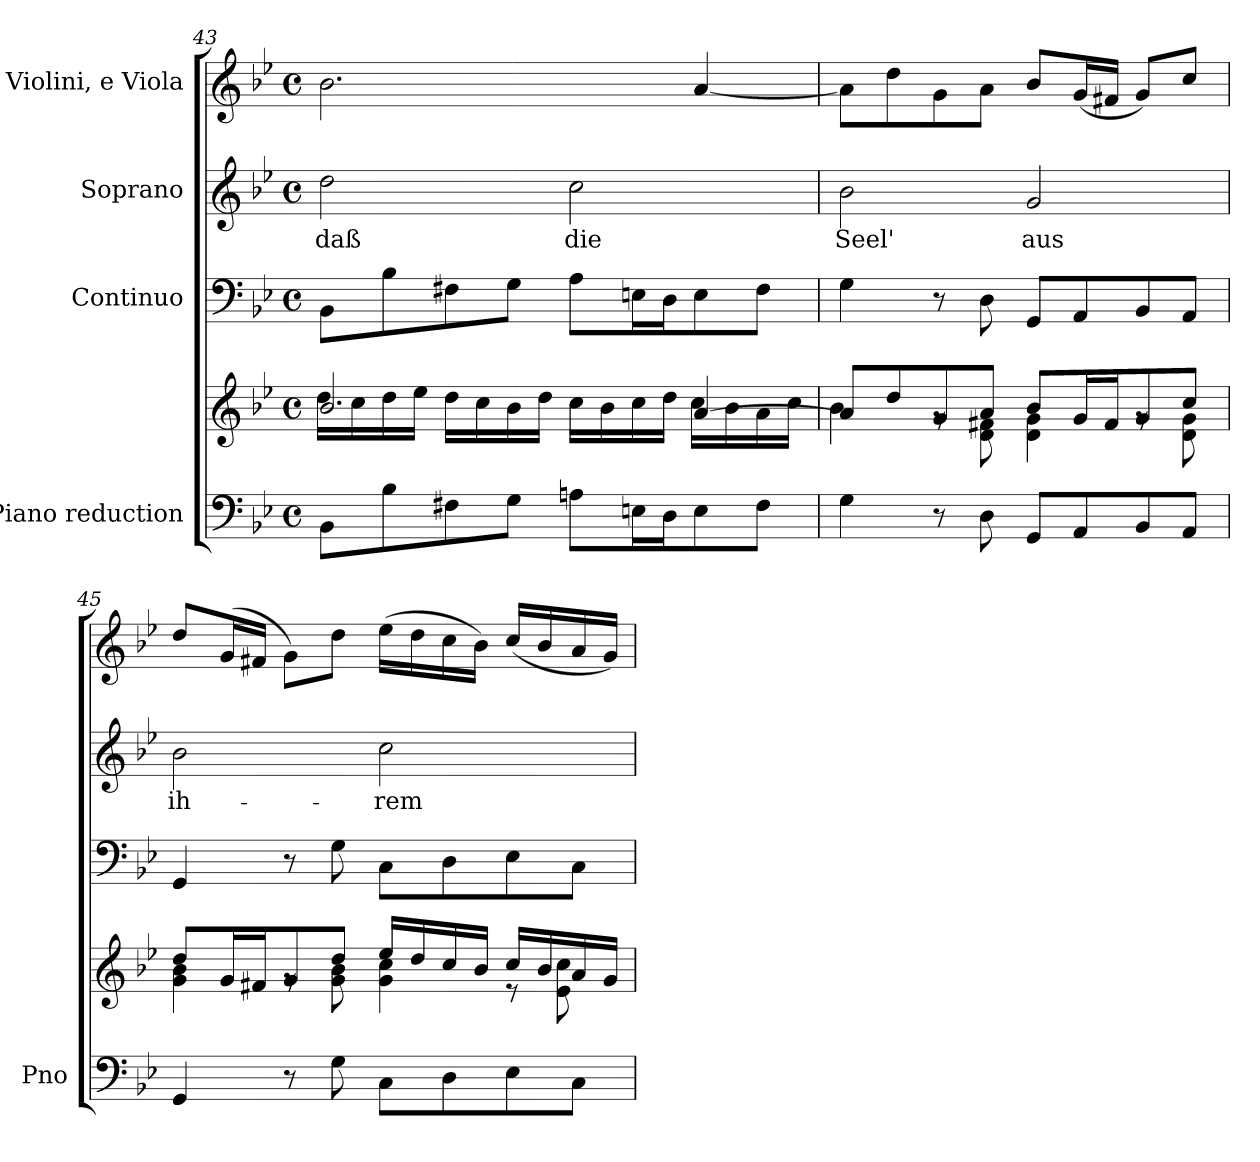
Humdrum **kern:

**kern	**kern	**kern	**kern	**text	**kern
*part4	*part4	*part3	*part2	*part2	*part1
*staff5	*staff4	*staff3	*staff2	*staff2	*staff1
*I"Piano reduction	*	*I"Continuo	*I"Soprano	*	*I"Violini, e Viola
*I'Pno	*	*	*	*	*
*clefF4	*clefG2	*clefF4	*clefG2	*	*clefG2
*k[b-e-]	*k[b-e-]	*k[b-e-]	*k[b-e-]	*	*k[b-e-]
*M4/4	*M4/4	*M4/4	*M4/4	*	*M4/4
*met(c)	*met(c)	*met(c)	*met(c)	*	*met(c)
=43	=43	=43	=43	=43	=43
*	*^	*	*	*	*
!	!	!	!	!	!LO:LY:b	!
8BB-\L	2.b-/	16dd\LL	8BB-\L	2dd\	daß	2.b-\
.	.	16cc\	.	.	.	.
8B-\	.	16dd\	8B-\	.	.	.
.	.	16ee-\JJ	.	.	.	.
8F#X\	.	16dd\LL	8F#X\	.	.	.
.	.	16cc\	.	.	.	.
8G\J	.	16b-\	8G\J	.	.	.
.	.	16dd\JJ	.	.	.	.
!	!	!	!	!	!LO:LY:b	!
8An\L	.	16cc\LL	8A\L	2cc\	die	.
.	.	16b-\	.	.	.	.
16En\L	.	16cc\	16En\L	.	.	.
16D\J	.	16dd\JJ	16D\J	.	.	.
8E\	[4a/	16cc\LL	8E\	.	.	[4a/
.	.	16b-\	.	.	.	.
8F#\J	.	16a\	8F#\J	.	.	.
.	.	16cc\JJ	.	.	.	.
=44	=44	=44	=44	=44	=44	=44
!	!	!	!	!	!LO:LY:b	!
4G\	8a/L]	4b-\	4G\	2b-\	Seel'	8a\L]
.	8dd/	.	.	.	.	8dd\
8r	8g/	8rg	8r	.	.	8g\
8D\	8a/J	8d\ 8f#X\	8D\	.	.	8a\J
!	!	!	!	!	!LO:LY:b	!
8GG/L	8b-/L	4d\ 4g\	8GG/L	2g/	aus	8b-/L
8AA/	16g/L	.	8AA/	.	.	(<16g/L
.	16f#/J	.	.	.	.	16f#X/JJ
8BB-/	8g/	8rg	8BB-/	.	.	8g/L)
8AA/J	8cc/J	8d\ 8g\	8AA/J	.	.	8cc/J
!!LO:PB:g=z
=45	=45	=45	=45	=45	=45	=45
!	!	!	!	!	!LO:LY:b	!
4GG/	8dd/L	4g\ 4b-\	4GG/	2b-\	ih-	8dd/L
.	16g/L	.	.	.	.	(>16g/L
.	16f#X/J	.	.	.	.	16f#X/JJ
8r	8g/	8rg	8r	.	.	8g\L)
8G\	8dd/J	8g\ 8b-\	8G\	.	.	8dd\J
!	!	!	!	!	!LO:LY:b	!
8C\L	16ee-/LL	4g\ 4cc\	8C\L	2cc\	-rem	(>16ee-\LL
.	16dd/	.	.	.	.	16dd\
8D\	16cc/	.	8D\	.	.	16cc\
.	16b-/JJ	.	.	.	.	16b-\JJ)
8E-\	16cc/LL	8r	8E-\	.	.	(<16cc/LL
.	16b-/	.	.	.	.	16b-/
8C\J	16a/	8e-\ 8cc\	8C\J	.	.	16a/
.	16g/JJ	.	.	.	.	16g/JJ)
*	*v	*v	*	*	*	*
=	=	=	=	=	=
*-	*-	*-	*-	*-	*-
